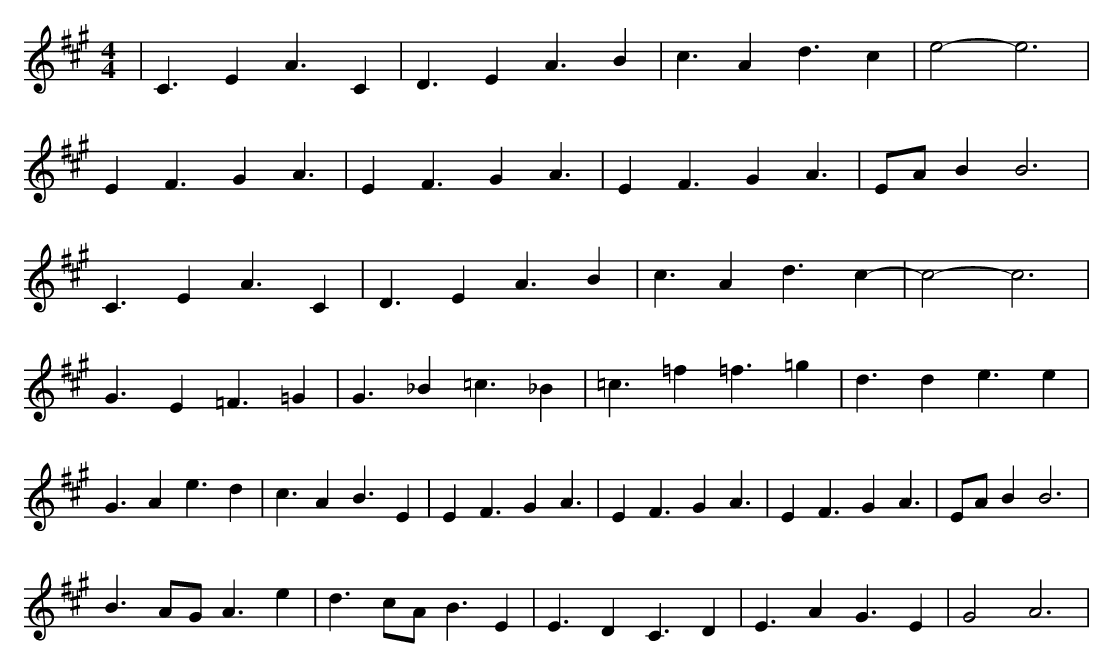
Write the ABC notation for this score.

X:1
M:4/4
K:A
|C3E2A3C2|D3E2A3B2|c3A2d3c2|e4-e6|
E2F3G2A3|E2F3G2A3|E2F3G2A3|EAB2B6|
C3E2A3C2|D3E2A3B2|c3A2d3c2-|c4-c6|
G3E2=F3=G2|G3_B2=c3_B2|=c3=f2=f3=g2|d3d2e3e2|
G3A2e3d2|c3A2B3E2|E2F3G2A3|E2F3G2A3|E2F3G2A3|EAB2B6|
B3AGA3e2|d3cA B3E2|E3D2C3D2|E3A2G3E2|G4A6|
